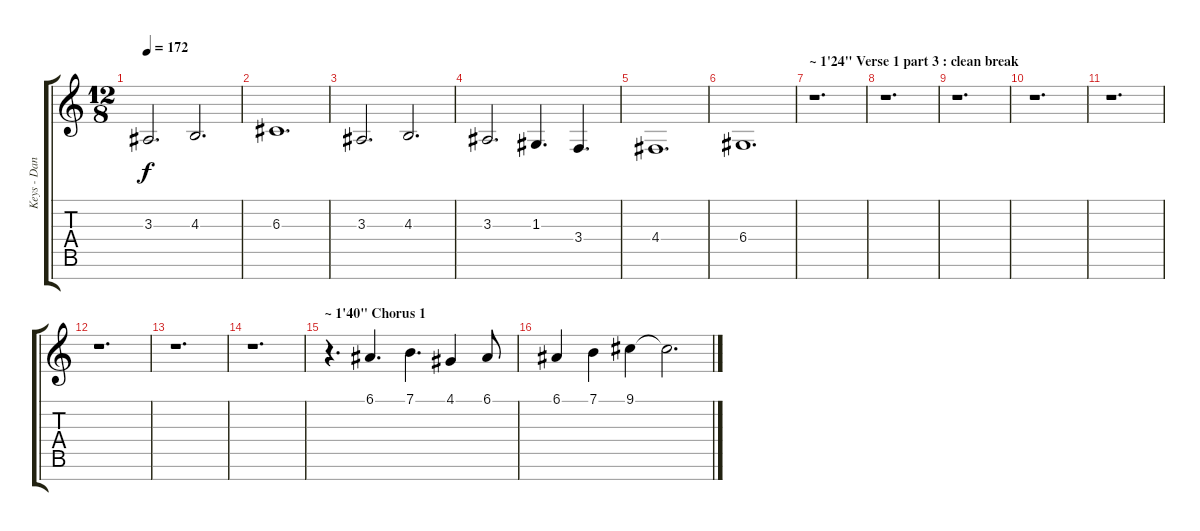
\track ("Keys - Daniel Fischer" "Keys - Dan") {instrument stringensemble1}
\staff {score tabs}
\tuning (E4 B3 G3 D3 A2 E2 B1) {hide}
\ts (12 8)
\tempo 172
\clef g2
\ks c
3.3.2{d dy f} 4.3.2{d} |
6.3.1{d} |
3.3.2{d} 4.3.2{d} |
3.3.2{d} 1.3.4{d} 3.4.4{d} |
4.4.1{d} |
6.4.1{d} |
\section ("" "~ 1'24\" Verse 1 part 3 : clean break")
r.1{d} |
r.1{d} |
r.1{d} |
r.1{d} |
r.1{d} |
r.1{d} |
r.1{d} |
r.1{d} |
\section ("" "~ 1'40\" Chorus 1 ")
r.4{d} 6.1.4{d} 7.1.4{d} 4.1.4 6.1.8 |
6.1.4 7.1.4 9.1.4 9.1{t}.2{d}
